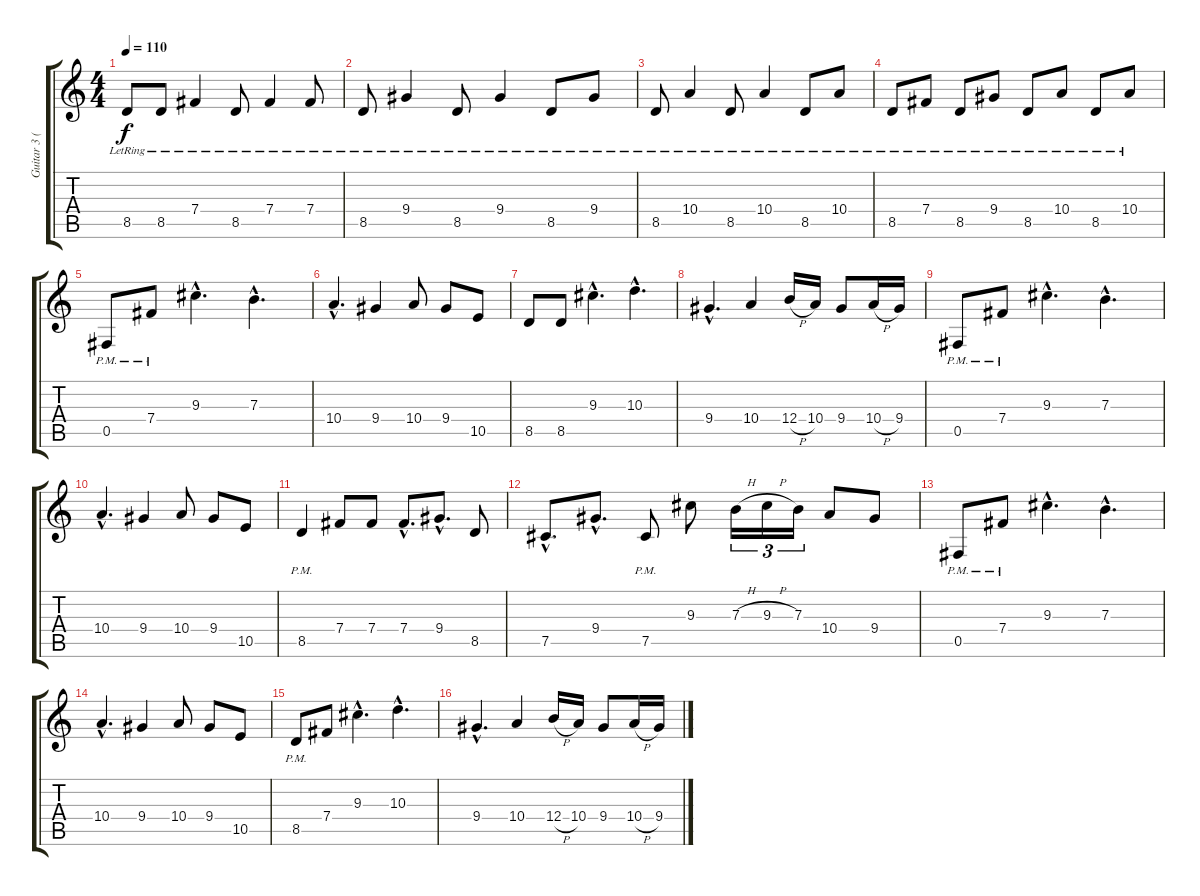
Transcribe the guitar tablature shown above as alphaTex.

\track ("Guitar 3 (Distortion)" "Guitar 3 (") {instrument distortionguitar}
\staff {score tabs}
\tuning (Db4 Ab3 E3 B2 Gb2 Db2) {hide}
\ts (4 4)
\tempo 110
\clef g2
\ks c
8.5{lr}.8{dy f} 8.5{lr}.8 7.4{lr}.4 8.5{lr}.8 7.4{lr}.4 7.4{lr}.8 |
8.5{lr}.8 9.4{lr}.4 8.5{lr}.8 9.4{lr}.4 8.5{lr}.8 9.4{lr}.8 |
8.5{lr}.8 10.4{lr}.4 8.5{lr}.8 10.4{lr}.4 8.5{lr}.8 10.4{lr}.8 |
8.5{lr}.8 7.4{lr}.8 8.5{lr}.8 9.4{lr}.8 8.5{lr}.8 10.4{lr}.8 8.5{lr}.8 10.4{lr}.8 |
0.5{pm}.8 7.4{pm}.8 9.3{hac}.4{d} 7.3{hac}.4{d} |
10.4{hac}.4{d} 9.4.4 10.4.8 9.4.8 10.5.8 |
8.5.8 8.5.8 9.3{hac}.4{d} 10.3{hac}.4{d} |
9.4{hac}.4{d} 10.4.4 12.4{h}.16 10.4.16 9.4.8 10.4{h}.16 9.4.16 |
0.5{pm}.8 7.4{pm}.8 9.3{hac}.4{d} 7.3{hac}.4{d} |
10.4{hac}.4{d} 9.4.4 10.4.8 9.4.8 10.5.8 |
8.5{pm}.4 7.4.8 7.4.8 7.4{hac}.8{d} 9.4{hac}.8{d} 8.5.8 |
7.5{hac}.8{d} 9.4{hac}.8{d} 7.5{pm}.8 9.3.8 7.3{h}.16{tu (3 2)} 9.3{h}.16{tu (3 2)} 7.3.16{tu (3 2)} 10.4.8 9.4.8 |
0.5{pm}.8 7.4{pm}.8 9.3{hac}.4{d} 7.3{hac}.4{d} |
10.4{hac}.4{d} 9.4.4 10.4.8 9.4.8 10.5.8 |
8.5{pm}.8 7.4.8 9.3{hac}.4{d} 10.3{hac}.4{d} |
9.4{hac}.4{d} 10.4.4 12.4{h}.16 10.4.16 9.4.8 10.4{h}.16 9.4.16
